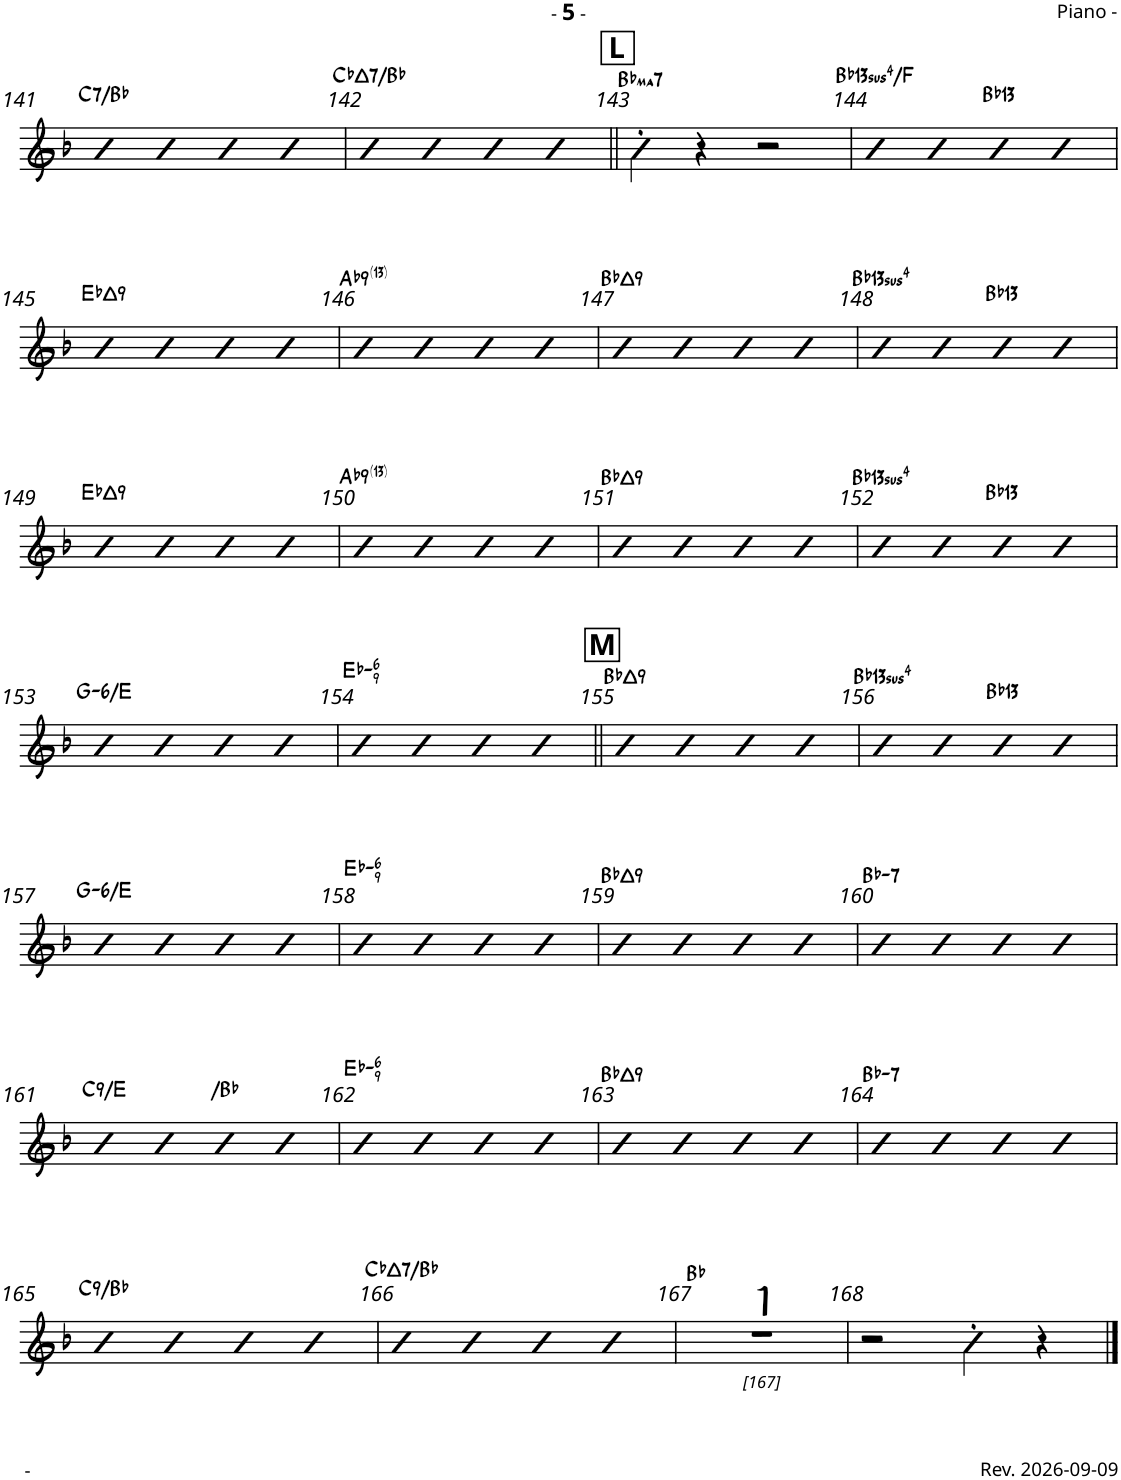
**kern	**harte
*part1	*part1
*staff1	*
*I"Piano	*
*I'Pno.	*
!!LO:PB:g=z
*clefG2	*
*k[b-]	*
*M4/4	*
=141	=141
!	!LO:H:kt=7
4b-	C:7/b7
4b-	.
4b-	.
4b-	.
=142	=142
!	!LO:H:kt=7
4b-	Cb:maj7/7
4b-	.
4b-	.
4b-	.
!!LO:REH:place=s1:a:B:cj:fs=14:t=L
=143||	=143||
!	!LO:H:kt=ma7
4d'\	Bb:maj7
4r	.
2r	.
=144	=144
!	!LO:H:kt=134
4b-	Bb:sus4(7,9,11,13)/5
4b-	.
!	!LO:H:kt=13
4b-	Bb:9(11,13)
4b-	.
!!LO:LB:g=z
=145	=145
!	!LO:H:kt=9
4b-	Eb:maj9
4b-	.
4b-	.
4b-	.
=146	=146
!	!LO:H:kt=9
4b-	Ab:9(13)
4b-	.
4b-	.
4b-	.
=147	=147
!	!LO:H:kt=9
4b-	Bb:maj9
4b-	.
!	!LO:H:kt=N.C.
4b-	N
4b-	.
=148	=148
!	!LO:H:kt=134
4b-	Bb:sus4(7,9,11,13)
4b-	.
!	!LO:H:kt=13
4b-	Bb:9(11,13)
4b-	.
!!LO:LB:g=z
=149	=149
!	!LO:H:kt=9
4b-	Eb:maj9
4b-	.
4b-	.
4b-	.
=150	=150
!	!LO:H:kt=9
4b-	Ab:9(13)
4b-	.
4b-	.
4b-	.
=151	=151
!	!LO:H:kt=9
4b-	Bb:maj9
4b-	.
!	!LO:H:kt=N.C.
4b-	N
4b-	.
=152	=152
!	!LO:H:kt=134
4b-	Bb:sus4(7,9,11,13)
4b-	.
!	!LO:H:kt=13
4b-	Bb:9(11,13)
4b-	.
!!LO:LB:g=z
=153	=153
!	!LO:H:kt=6
4b-	G:min6/6
4b-	.
4b-	.
4b-	.
=154	=154
!	!LO:H:kt=6
4b-	Eb:min6(9)
4b-	.
4b-	.
4b-	.
!!LO:REH:place=s1:a:B:cj:fs=14:t=M
=155||	=155||
!	!LO:H:kt=9
4b-	Bb:maj9
4b-	.
!	!LO:H:kt=N.C.
4b-	N
4b-	.
=156	=156
!	!LO:H:kt=134
4b-	Bb:sus4(7,9,11,13)
4b-	.
!	!LO:H:kt=13
4b-	Bb:9(11,13)
4b-	.
!!LO:LB:g=z
=157	=157
!	!LO:H:kt=6
4b-	G:min6/6
4b-	.
4b-	.
4b-	.
=158	=158
!	!LO:H:kt=6
4b-	Eb:min6(9)
4b-	.
4b-	.
4b-	.
=159	=159
!	!LO:H:kt=9
4b-	Bb:maj9
4b-	.
4b-	.
4b-	.
=160	=160
!	!LO:H:kt=7
4b-	Bb:min7
4b-	.
4b-	.
4b-	.
!!LO:LB:g=z
=161	=161
!	!LO:H:kt=9
4b-	C:9/3
4b-	.
!	!LO:H:kt=N.C.
4b-	N
4b-	.
=162	=162
!	!LO:H:kt=6
4b-	Eb:min6(9)
4b-	.
4b-	.
4b-	.
=163	=163
!	!LO:H:kt=9
4b-	Bb:maj9
4b-	.
4b-	.
4b-	.
=164	=164
!	!LO:H:kt=7
4b-	Bb:min7
4b-	.
4b-	.
4b-	.
!!LO:LB:g=z
=165	=165
!	!LO:H:kt=9
4b-	C:9/b7
4b-	.
4b-	.
4b-	.
=166	=166
!	!LO:H:kt=7
4b-	Cb:maj7/7
4b-	.
4b-	.
4b-	.
=167	=167
1r	Bb:maj
=168	=168
2r	.
4B-'\	.
4r	.
==	==
*-	*-
